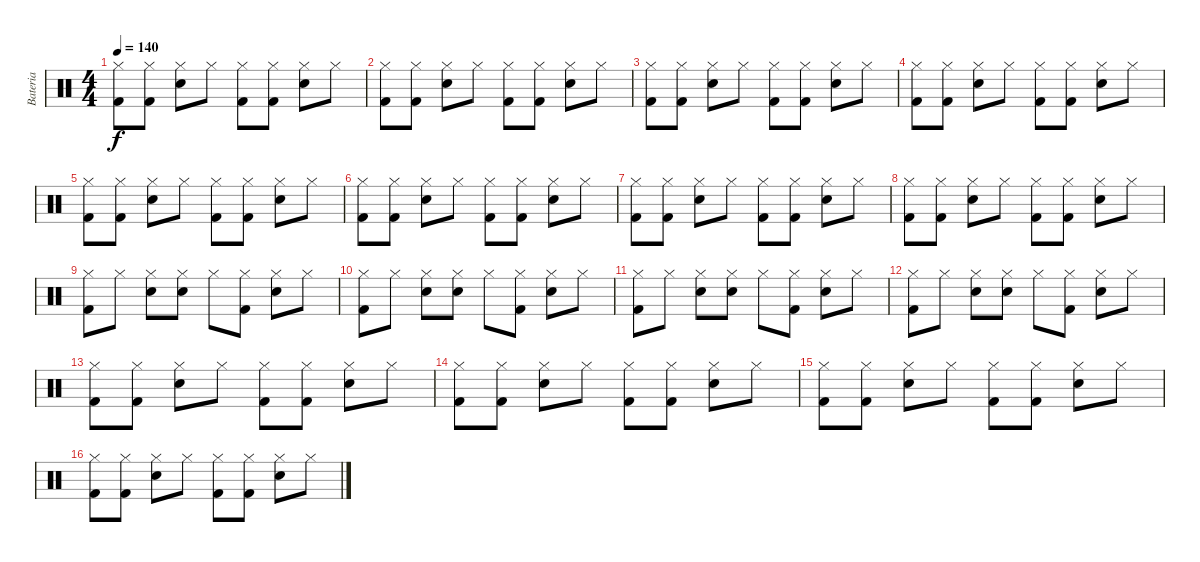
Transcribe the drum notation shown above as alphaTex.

\track ("Bateria" "Bateria") {instrument percussion}
\staff {score}
\articulation defaults
\ts (4 4)
\tempo 140
\clef neutral
\ks c
("Kick (hit) 2" "Hi-Hat (closed)").8{dy f} ("Kick (hit) 2" "Hi-Hat (closed)").8 ("Snare (hit) 2" "Hi-Hat (closed)").8 "Hi-Hat (closed)".8 ("Kick (hit) 2" "Hi-Hat (closed)").8 ("Kick (hit) 2" "Hi-Hat (closed)").8 ("Snare (hit) 2" "Hi-Hat (closed)").8 "Hi-Hat (closed)".8 |
("Kick (hit) 2" "Hi-Hat (closed)").8 ("Kick (hit) 2" "Hi-Hat (closed)").8 ("Snare (hit) 2" "Hi-Hat (closed)").8 "Hi-Hat (closed)".8 ("Kick (hit) 2" "Hi-Hat (closed)").8 ("Kick (hit) 2" "Hi-Hat (closed)").8 ("Snare (hit) 2" "Hi-Hat (closed)").8 "Hi-Hat (closed)".8 |
("Kick (hit) 2" "Hi-Hat (closed)").8 ("Kick (hit) 2" "Hi-Hat (closed)").8 ("Snare (hit) 2" "Hi-Hat (closed)").8 "Hi-Hat (closed)".8 ("Kick (hit) 2" "Hi-Hat (closed)").8 ("Kick (hit) 2" "Hi-Hat (closed)").8 ("Snare (hit) 2" "Hi-Hat (closed)").8 "Hi-Hat (closed)".8 |
("Kick (hit) 2" "Hi-Hat (closed)").8 ("Kick (hit) 2" "Hi-Hat (closed)").8 ("Snare (hit) 2" "Hi-Hat (closed)").8 "Hi-Hat (closed)".8 ("Kick (hit) 2" "Hi-Hat (closed)").8 ("Kick (hit) 2" "Hi-Hat (closed)").8 ("Snare (hit) 2" "Hi-Hat (closed)").8 "Hi-Hat (closed)".8 |
("Kick (hit) 2" "Hi-Hat (closed)").8 ("Kick (hit) 2" "Hi-Hat (closed)").8 ("Snare (hit) 2" "Hi-Hat (closed)").8 "Hi-Hat (closed)".8 ("Kick (hit) 2" "Hi-Hat (closed)").8 ("Kick (hit) 2" "Hi-Hat (closed)").8 ("Snare (hit) 2" "Hi-Hat (closed)").8 "Hi-Hat (closed)".8 |
("Kick (hit) 2" "Hi-Hat (closed)").8 ("Kick (hit) 2" "Hi-Hat (closed)").8 ("Snare (hit) 2" "Hi-Hat (closed)").8 "Hi-Hat (closed)".8 ("Kick (hit) 2" "Hi-Hat (closed)").8 ("Kick (hit) 2" "Hi-Hat (closed)").8 ("Snare (hit) 2" "Hi-Hat (closed)").8 "Hi-Hat (closed)".8 |
("Kick (hit) 2" "Hi-Hat (closed)").8 ("Kick (hit) 2" "Hi-Hat (closed)").8 ("Snare (hit) 2" "Hi-Hat (closed)").8 "Hi-Hat (closed)".8 ("Kick (hit) 2" "Hi-Hat (closed)").8 ("Kick (hit) 2" "Hi-Hat (closed)").8 ("Snare (hit) 2" "Hi-Hat (closed)").8 "Hi-Hat (closed)".8 |
("Kick (hit) 2" "Hi-Hat (closed)").8 ("Kick (hit) 2" "Hi-Hat (closed)").8 ("Snare (hit) 2" "Hi-Hat (closed)").8 "Hi-Hat (closed)".8 ("Kick (hit) 2" "Hi-Hat (closed)").8 ("Kick (hit) 2" "Hi-Hat (closed)").8 ("Snare (hit) 2" "Hi-Hat (closed)").8 "Hi-Hat (closed)".8 |
("Kick (hit) 2" "Hi-Hat (closed)").8 "Hi-Hat (closed)".8 ("Snare (hit) 2" "Hi-Hat (closed)").8 ("Snare (hit) 2" "Hi-Hat (closed)").8 "Hi-Hat (closed)".8 ("Kick (hit) 2" "Hi-Hat (closed)").8 ("Snare (hit) 2" "Hi-Hat (closed)").8 "Hi-Hat (closed)".8 |
("Kick (hit) 2" "Hi-Hat (closed)").8 "Hi-Hat (closed)".8 ("Snare (hit) 2" "Hi-Hat (closed)").8 ("Snare (hit) 2" "Hi-Hat (closed)").8 "Hi-Hat (closed)".8 ("Kick (hit) 2" "Hi-Hat (closed)").8 ("Snare (hit) 2" "Hi-Hat (closed)").8 "Hi-Hat (closed)".8 |
("Kick (hit) 2" "Hi-Hat (closed)").8 "Hi-Hat (closed)".8 ("Snare (hit) 2" "Hi-Hat (closed)").8 ("Snare (hit) 2" "Hi-Hat (closed)").8 "Hi-Hat (closed)".8 ("Kick (hit) 2" "Hi-Hat (closed)").8 ("Snare (hit) 2" "Hi-Hat (closed)").8 "Hi-Hat (closed)".8 |
("Kick (hit) 2" "Hi-Hat (closed)").8 "Hi-Hat (closed)".8 ("Snare (hit) 2" "Hi-Hat (closed)").8 ("Snare (hit) 2" "Hi-Hat (closed)").8 "Hi-Hat (closed)".8 ("Kick (hit) 2" "Hi-Hat (closed)").8 ("Snare (hit) 2" "Hi-Hat (closed)").8 "Hi-Hat (closed)".8 |
("Kick (hit) 2" "Hi-Hat (closed)").8 ("Kick (hit) 2" "Hi-Hat (closed)").8 ("Snare (hit) 2" "Hi-Hat (closed)").8 "Hi-Hat (closed)".8 ("Kick (hit) 2" "Hi-Hat (closed)").8 ("Kick (hit) 2" "Hi-Hat (closed)").8 ("Snare (hit) 2" "Hi-Hat (closed)").8 "Hi-Hat (closed)".8 |
("Kick (hit) 2" "Hi-Hat (closed)").8 ("Kick (hit) 2" "Hi-Hat (closed)").8 ("Snare (hit) 2" "Hi-Hat (closed)").8 "Hi-Hat (closed)".8 ("Kick (hit) 2" "Hi-Hat (closed)").8 ("Kick (hit) 2" "Hi-Hat (closed)").8 ("Snare (hit) 2" "Hi-Hat (closed)").8 "Hi-Hat (closed)".8 |
("Kick (hit) 2" "Hi-Hat (closed)").8 ("Kick (hit) 2" "Hi-Hat (closed)").8 ("Snare (hit) 2" "Hi-Hat (closed)").8 "Hi-Hat (closed)".8 ("Kick (hit) 2" "Hi-Hat (closed)").8 ("Kick (hit) 2" "Hi-Hat (closed)").8 ("Snare (hit) 2" "Hi-Hat (closed)").8 "Hi-Hat (closed)".8 |
("Kick (hit) 2" "Hi-Hat (closed)").8 ("Kick (hit) 2" "Hi-Hat (closed)").8 ("Snare (hit) 2" "Hi-Hat (closed)").8 "Hi-Hat (closed)".8 ("Kick (hit) 2" "Hi-Hat (closed)").8 ("Kick (hit) 2" "Hi-Hat (closed)").8 ("Snare (hit) 2" "Hi-Hat (closed)").8 "Hi-Hat (closed)".8
